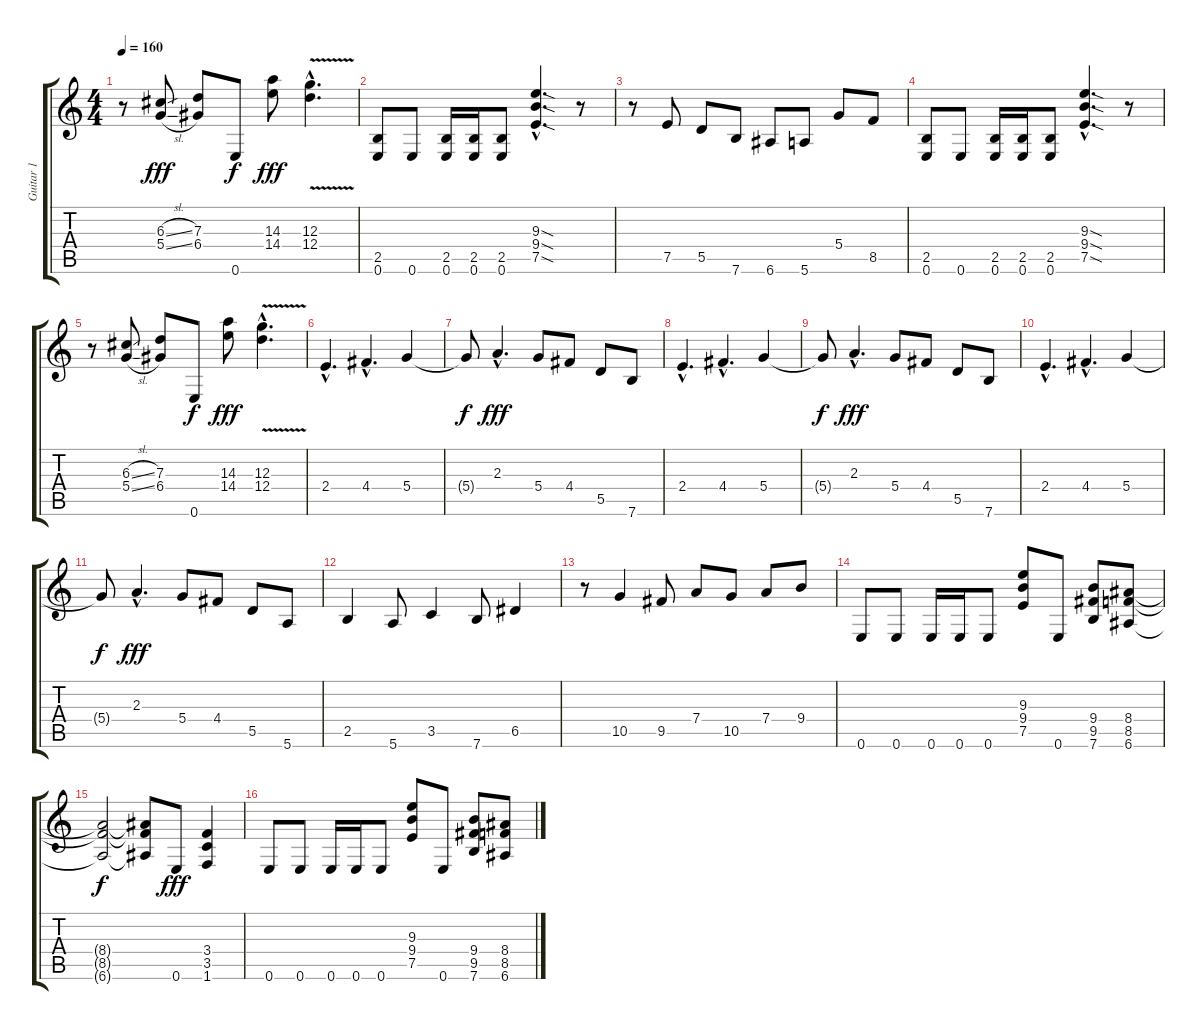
\track ("Guitar 1            " "Guitar 1  ") {instrument distortionguitar}
\staff {score tabs}
\tuning (E4 B3 G3 D3 A2 E2) {hide}
\ts (4 4)
\tempo 160
\clef g2
\ks c
r.8{dy fff} (6.3{sl} 5.4{sl}).8 (7.3 6.4).8 0.6.8{dy f} (14.3 14.4).8{dy fff} (12.3{v hac} 12.4{v hac}).4{d} |
(2.5 0.6).8 0.6.8 (2.5 0.6).16 (2.5 0.6).16 (2.5 0.6).8 (9.3{sod hac} 9.4{sod hac} 7.5{sod hac}).4{d} r.8 |
r.8 7.5.8 5.5.8 7.6.8 6.6.8 5.6.8 5.4.8 8.5.8 |
(2.5 0.6).8 0.6.8 (2.5 0.6).16 (2.5 0.6).16 (2.5 0.6).8 (9.3{sod hac} 9.4{sod hac} 7.5{sod hac}).4{d} r.8 |
r.8 (6.3{sl} 5.4{sl}).8 (7.3 6.4).8 0.6.8{dy f} (14.3 14.4).8{dy fff} (12.3{v hac} 12.4{v hac}).4{d} |
2.4{hac}.4{d volume 9} 4.4{hac}.4{d} 5.4.4 |
5.4{t}.8{dy f} 2.3{hac}.4{d dy fff} 5.4.8 4.4.8 5.5.8 7.6.8 |
2.4{hac}.4{d} 4.4{hac}.4{d} 5.4.4 |
5.4{t}.8{dy f} 2.3{hac}.4{d dy fff} 5.4.8 4.4.8 5.5.8 7.6.8 |
2.4{hac}.4{d} 4.4{hac}.4{d} 5.4.4 |
5.4{t}.8{dy f} 2.3{hac}.4{d dy fff} 5.4.8 4.4.8 5.5.8 5.6.8 |
2.5.4{volume 14} 5.6.8 3.5.4 7.6.8 6.5.4 |
r.8 10.5.4 9.5.8 7.4.8 10.5.8 7.4.8 9.4.8 |
0.6.8 0.6.8 0.6.16 0.6.16 0.6.8 (9.3 9.4 7.5).8 0.6.8 (9.4 9.5 7.6).8 (8.4 8.5 6.6).8 |
(8.4{t} 8.5{t} 6.6{t}).2{dy f} (8.4{t} 8.5{t} 6.6{t}).8 0.6.8{dy fff} (3.4 3.5 1.6).4 |
0.6.8 0.6.8 0.6.16 0.6.16 0.6.8 (9.3 9.4 7.5).8 0.6.8 (9.4 9.5 7.6).8 (8.4 8.5 6.6).8
